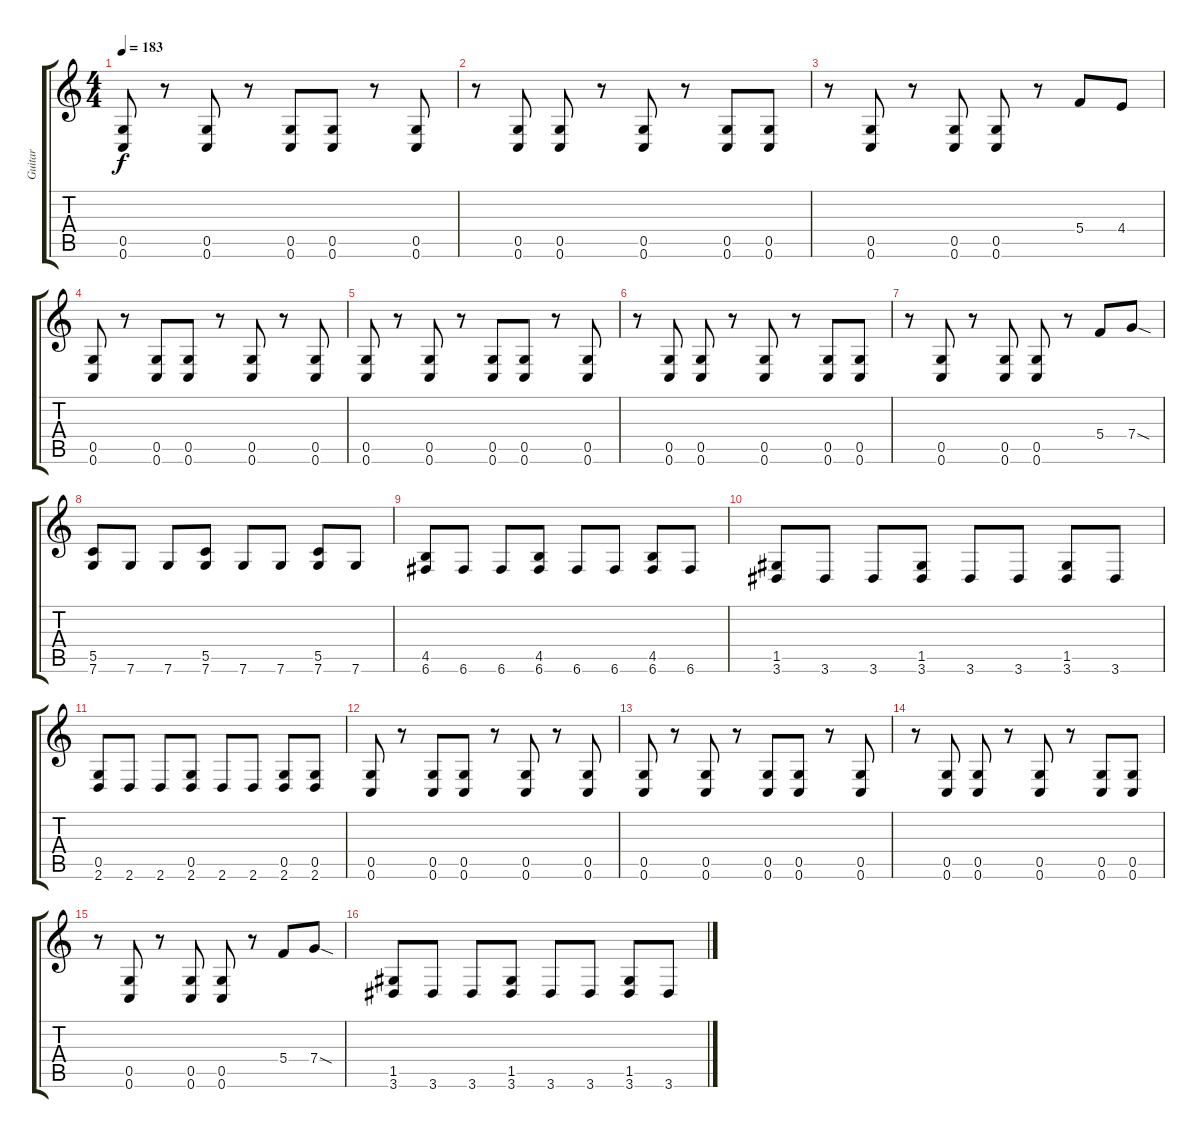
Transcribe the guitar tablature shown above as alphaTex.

\track ("Guitar" "Guitar") {instrument distortionguitar}
\staff {score tabs}
\tuning (D4 A3 F3 C3 G2 C2) {hide}
\ts (4 4)
\tempo 183
\clef g2
\ks c
(0.5 0.6).8{dy f} r.8 (0.5 0.6).8 r.8 (0.5 0.6).8 (0.5 0.6).8 r.8 (0.5 0.6).8 |
r.8 (0.5 0.6).8 (0.5 0.6).8 r.8 (0.5 0.6).8 r.8 (0.5 0.6).8 (0.5 0.6).8 |
r.8 (0.5 0.6).8 r.8 (0.5 0.6).8 (0.5 0.6).8 r.8 5.4.8 4.4.8 |
(0.5 0.6).8 r.8 (0.5 0.6).8 (0.5 0.6).8 r.8 (0.5 0.6).8 r.8 (0.5 0.6).8 |
(0.5 0.6).8 r.8 (0.5 0.6).8 r.8 (0.5 0.6).8 (0.5 0.6).8 r.8 (0.5 0.6).8 |
r.8 (0.5 0.6).8 (0.5 0.6).8 r.8 (0.5 0.6).8 r.8 (0.5 0.6).8 (0.5 0.6).8 |
r.8 (0.5 0.6).8 r.8 (0.5 0.6).8 (0.5 0.6).8 r.8 5.4.8 7.4{sod}.8 |
(5.5 7.6).8 7.6.8 7.6.8 (5.5 7.6).8 7.6.8 7.6.8 (5.5 7.6).8 7.6.8 |
(4.5 6.6).8 6.6.8 6.6.8 (4.5 6.6).8 6.6.8 6.6.8 (4.5 6.6).8 6.6.8 |
(1.5 3.6).8 3.6.8 3.6.8 (1.5 3.6).8 3.6.8 3.6.8 (1.5 3.6).8 3.6.8 |
(0.5 2.6).8 2.6.8 2.6.8 (0.5 2.6).8 2.6.8 2.6.8 (0.5 2.6).8 (0.5 2.6).8 |
(0.5 0.6).8 r.8 (0.5 0.6).8 (0.5 0.6).8 r.8 (0.5 0.6).8 r.8 (0.5 0.6).8 |
(0.5 0.6).8 r.8 (0.5 0.6).8 r.8 (0.5 0.6).8 (0.5 0.6).8 r.8 (0.5 0.6).8 |
r.8 (0.5 0.6).8 (0.5 0.6).8 r.8 (0.5 0.6).8 r.8 (0.5 0.6).8 (0.5 0.6).8 |
r.8 (0.5 0.6).8 r.8 (0.5 0.6).8 (0.5 0.6).8 r.8 5.4.8 7.4{sod}.8 |
(1.5 3.6).8 3.6.8 3.6.8 (1.5 3.6).8 3.6.8 3.6.8 (1.5 3.6).8 3.6.8
